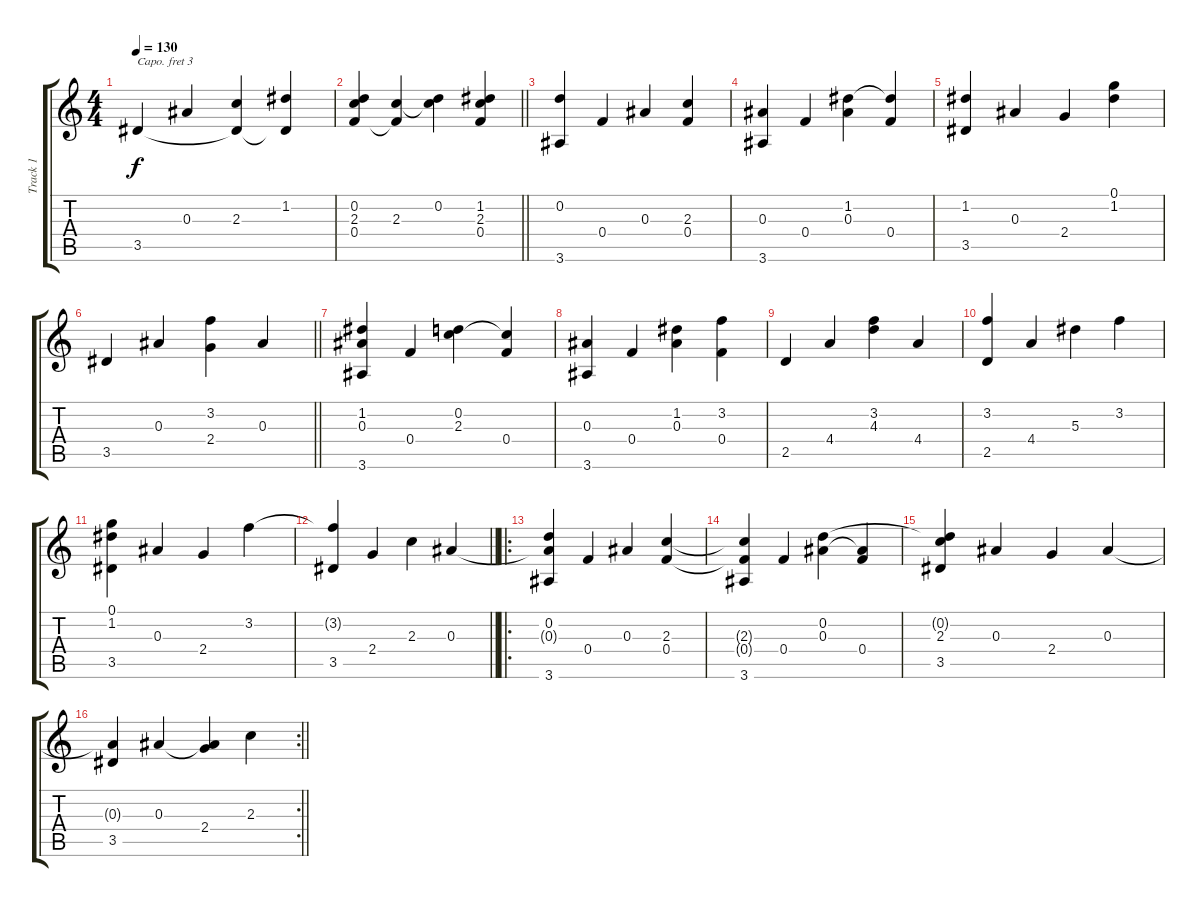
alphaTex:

\track ("Track 1" "Track 1") {instrument electricguitarjazz}
\staff {score tabs}
\capo 3
\tuning (E4 B3 G3 D3 A2 E2) {hide}
\ts (4 4)
\tempo 130
\clef g2
\ks c
3.5.4{dy f} 0.3.4 (2.3 3.5{t}).4 (1.2 3.5{t}).4 |
\barLineRight lightlight
(0.2 2.3 0.4).4 (2.3 0.4{t}).4 (0.2 2.3{t}).4 (1.2 2.3 0.4).4 |
(0.2 3.6).4 0.4.4 0.3.4 (2.3 0.4).4 |
(0.3 3.6).4 0.4.4 (1.2 0.3).4 (1.2{t} 0.4).4 |
(1.2 3.5).4 0.3.4 2.4.4 (0.1 1.2).4 |
\barLineRight lightlight
3.5.4 0.3.4 (3.2 2.4).4 0.3.4 |
(1.2 0.3 3.6).4 0.4.4 (0.2 2.3).4 (2.3{t} 0.4).4 |
(0.3 3.6).4 0.4.4 (1.2 0.3).4 (3.2 0.4).4 |
2.5.4 4.4.4 (3.2 4.3).4 4.4.4 |
(3.2 2.5).4 4.4.4 5.3.4 3.2.4 |
(0.1 1.2 3.5).4 0.3.4 2.4.4 3.2.4 |
\barLineRight lightlight
(3.2{t} 3.5).4 2.4.4 2.3.4 0.3.4 |
\ro
(0.2 0.3{t} 3.6).4 0.4.4 0.3.4 (2.3 0.4).4 |
(2.3{t} 0.4{t} 3.6).4 0.4.4 (0.2 0.3).4 (0.3{t} 0.4).4 |
(0.2{t} 2.3 3.5).4 0.3.4 2.4.4 0.3.4 |
\rc 2
\barLineRight lightlight
(0.3{t} 3.5).4 0.3.4 (0.3{t} 2.4).4 2.3.4
